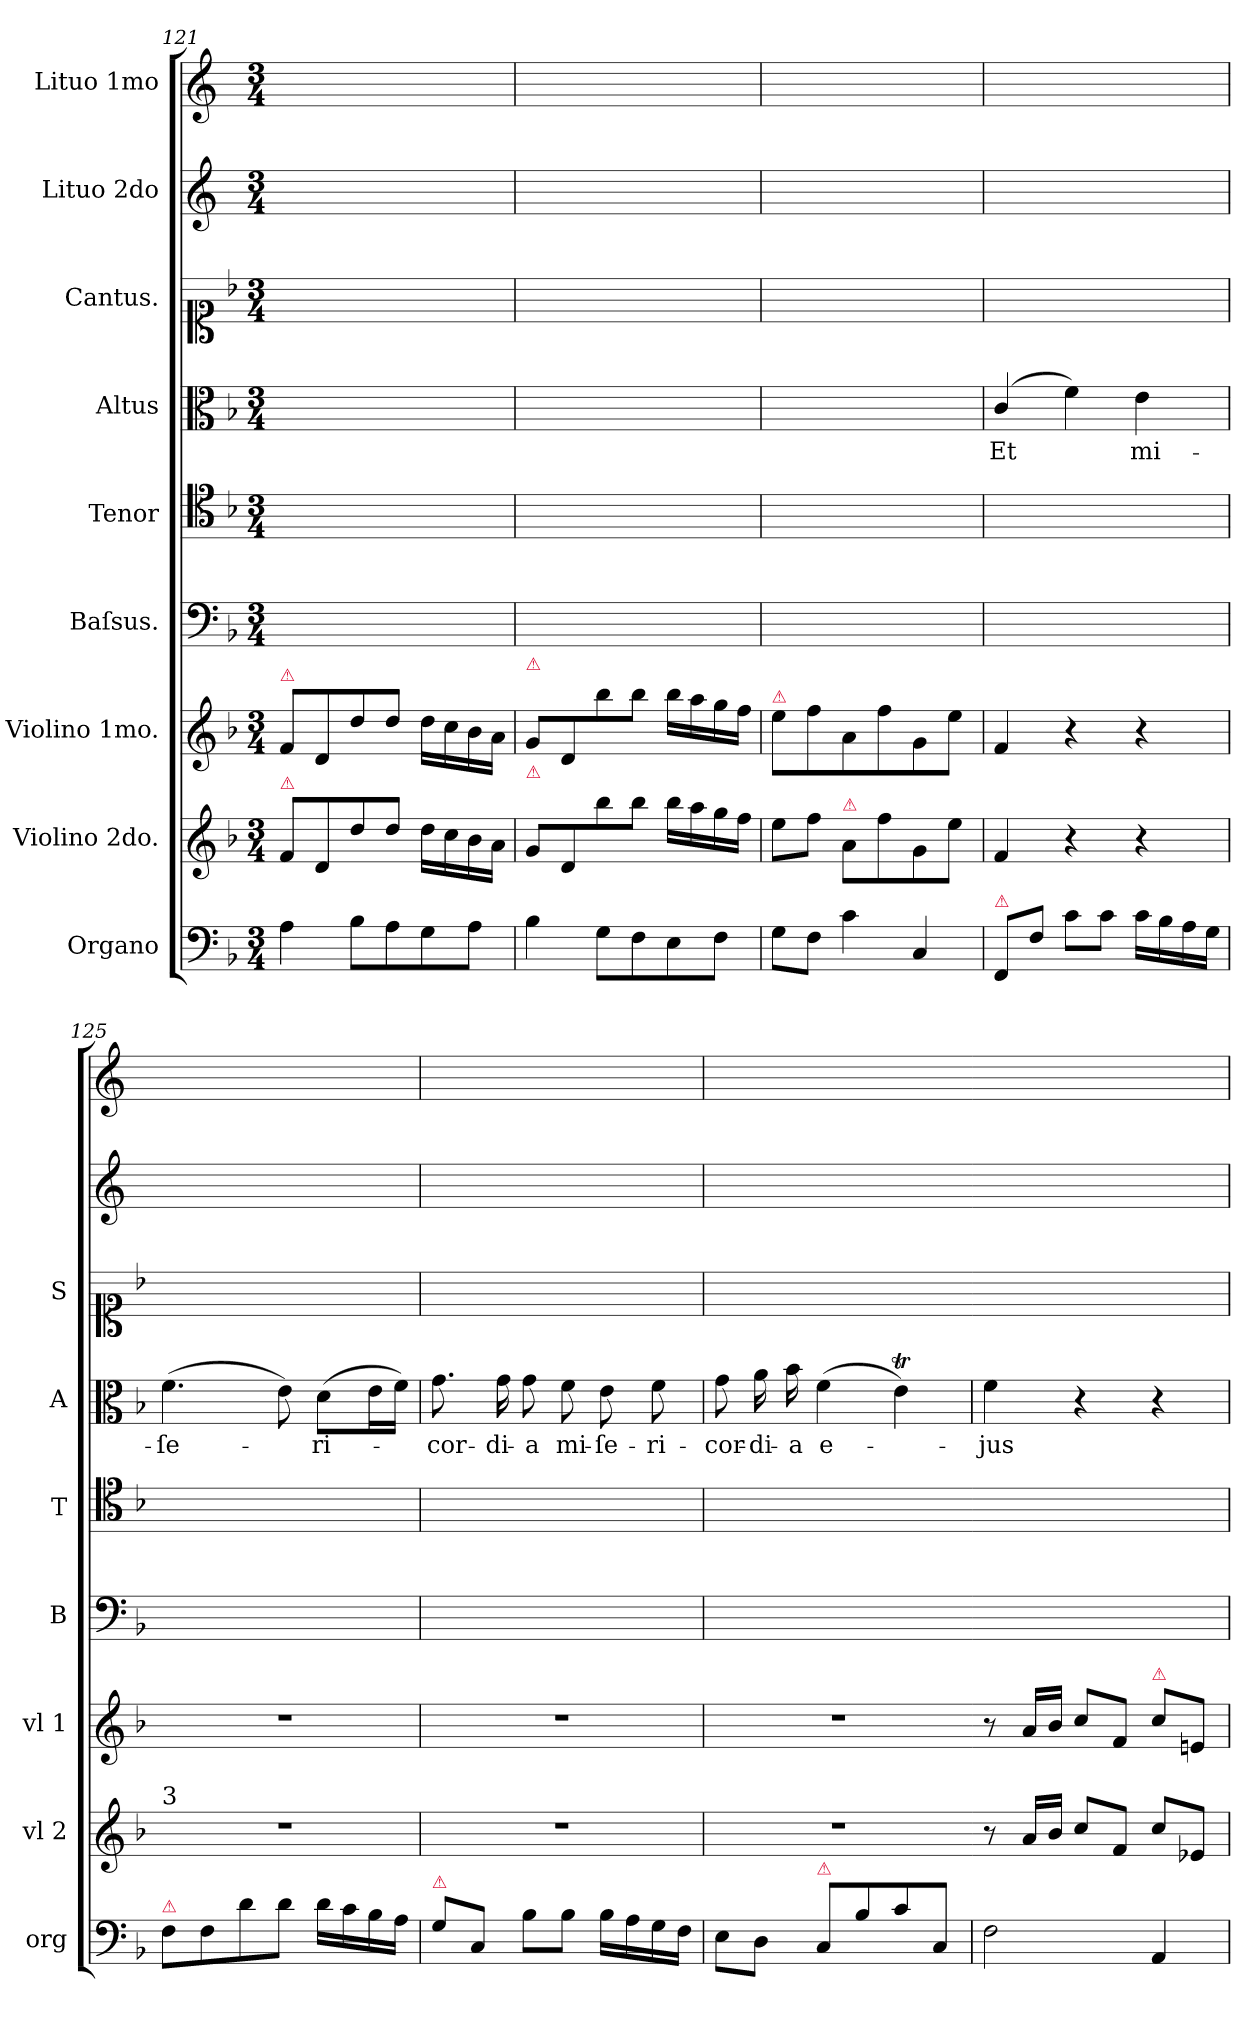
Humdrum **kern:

**kern	**kern	**kern	**kern	**kern	**kern	**text	**kern	**kern	**kern
*part9	*part8	*part7	*part6	*part5	*part4	*part4	*part3	*part2	*part1
*staff9	*staff8	*staff7	*staff6	*staff5	*staff4	*staff4	*staff3	*staff2	*staff1
*I"Organo	*I"Violino 2do.	*I"Violino 1mo.	*I"Baſsus.	*I"Tenor	*I"Altus	*	*I"Cantus.	*I"Lituo 2do	*I"Lituo 1mo
*I'org	*I'vl 2	*I'vl 1	*I'B	*I'T	*I'A	*	*I'S	*	*
*clefF4	*clefG2	*clefG2	*clefF4	*clefC4	*clefC3	*	*clefC1	*clefG2	*clefG2
*	*	*	*	*	*	*	*	*ITrd-3c-5	*ITrd-3c-5
*k[b-]	*k[b-]	*k[b-]	*k[b-]	*k[b-]	*k[b-]	*	*k[b-]	*k[b-]	*k[b-]
*M3/4	*M3/4	*M3/4	*M3/4	*M3/4	*M3/4	*	*M3/4	*M3/4	*M3/4
=121	=121	=121	=121	=121	=121	=121	=121	=121	=121
!	!	!LO:TX:a:color=crimson:t=⚠	!	!	!	!	!	!	!
!	!LO:TX:a:color=crimson:t=⚠	!	!	!	!	!	!	!	!
4A\	8f/L	8f/L	2.ryy	2.ryy	2.ryy	.	2.ryy	2.ryy	2.ryy
.	8d/	8d/	.	.	.	.	.	.	.
8B-\L	8dd\	8dd\	.	.	.	.	.	.	.
8A\	8dd\J	8dd\J	.	.	.	.	.	.	.
8G\	16dd\LL	16dd\LL	.	.	.	.	.	.	.
.	16cc\	16cc\	.	.	.	.	.	.	.
8A\J	16b-\	16b-\	.	.	.	.	.	.	.
.	16a\JJ	16a\JJ	.	.	.	.	.	.	.
=122	=122	=122	=122	=122	=122	=122	=122	=122	=122
!	!	!LO:TX:a:color=crimson:t=⚠	!	!	!	!	!	!	!
!	!LO:TX:a:color=crimson:t=⚠	!	!	!	!	!	!	!	!
4B-\	8g/L	8g/L	2.ryy	2.ryy	2.ryy	.	2.ryy	2.ryy	2.ryy
.	8d/	8d/	.	.	.	.	.	.	.
8G\L	8bb-\	8bb-\	.	.	.	.	.	.	.
8F\	8bb-\J	8bb-\J	.	.	.	.	.	.	.
8E\	16bb-\LL	16bb-\LL	.	.	.	.	.	.	.
.	16aa\	16aa\	.	.	.	.	.	.	.
8F\J	16gg\	16gg\	.	.	.	.	.	.	.
.	16ff\JJ	16ff\JJ	.	.	.	.	.	.	.
=123	=123	=123	=123	=123	=123	=123	=123	=123	=123
!	!	!LO:TX:a:color=crimson:t=⚠	!	!	!	!	!	!	!
8G\L	8ee\L	8ee\L	2.ryy	2.ryy	2.ryy	.	2.ryy	2.ryy	2.ryy
8F\J	8ff\J	8ff\	.	.	.	.	.	.	.
!	!LO:TX:a:color=crimson:t=⚠	!	!	!	!	!	!	!	!
4c\	8a\L	8a/	.	.	.	.	.	.	.
.	8ff\	8ff\	.	.	.	.	.	.	.
4C/	8g/	8g/	.	.	.	.	.	.	.
.	8ee\J	8ee\J	.	.	.	.	.	.	.
=124	=124	=124	=124	=124	=124	=124	=124	=124	=124
!LO:TX:a:color=crimson:t=⚠	!	!	!	!	!	!	!	!	!
8FF/L	4f/	4f/	2.ryy	2.ryy	(>4c/	Et	2.ryy	2.ryy	2.ryy
8F\J	.	.	.	.	.	.	.	.	.
8c\L	4r	4r	.	.	4f\)	.	.	.	.
8c\J	.	.	.	.	.	.	.	.	.
16c\LL	4r	4r	.	.	4e\	mi-	.	.	.
16B-\	.	.	.	.	.	.	.	.	.
16A\	.	.	.	.	.	.	.	.	.
16G\JJ	.	.	.	.	.	.	.	.	.
=125	=125	=125	=125	=125	=125	=125	=125	=125	=125
!	!LO:TX:a:t=3	!	!	!	!	!	!	!	!
!LO:TX:a:color=crimson:t=⚠	!	!	!	!	!	!	!	!	!
8F\L	2.r	2.r	2.ryy	2.ryy	(>4.f\	-ſe-	2.ryy	2.ryy	2.ryy
8F\	.	.	.	.	.	.	.	.	.
8d\	.	.	.	.	.	.	.	.	.
8d\J	.	.	.	.	8e\)	.	.	.	.
16d\LL	.	.	.	.	(>8d\L	-ri-	.	.	.
16c\	.	.	.	.	.	.	.	.	.
16B-\	.	.	.	.	16e\L	.	.	.	.
16A\JJ	.	.	.	.	16f\JJ)	.	.	.	.
=126	=126	=126	=126	=126	=126	=126	=126	=126	=126
!LO:TX:a:color=crimson:t=⚠	!	!	!	!	!	!	!	!	!
8G\L	2.r	2.r	2.ryy	2.ryy	8.g\	-cor-	2.ryy	2.ryy	2.ryy
8C/J	.	.	.	.	.	.	.	.	.
.	.	.	.	.	16g\	-di-	.	.	.
8B-\L	.	.	.	.	8g\	-a	.	.	.
8B-\J	.	.	.	.	8f\	mi-	.	.	.
16B-\LL	.	.	.	.	8e\	-ſe-	.	.	.
16A\	.	.	.	.	.	.	.	.	.
16G\	.	.	.	.	8f\	-ri-	.	.	.
16F\JJ	.	.	.	.	.	.	.	.	.
=127	=127	=127	=127	=127	=127	=127	=127	=127	=127
8E\L	2.r	2.r	2.ryy	2.ryy	8g\	-cor-	2.ryy	2.ryy	2.ryy
8D\J	.	.	.	.	16a\	-di-	.	.	.
.	.	.	.	.	16b-\	-a	.	.	.
!LO:TX:a:color=crimson:t=⚠	!	!	!	!	!	!	!	!	!
8C/L	.	.	.	.	(>4f\	e-	.	.	.
8B-\	.	.	.	.	.	.	.	.	.
8c\	.	.	.	.	4et\)	.	.	.	.
8C/J	.	.	.	.	.	.	.	.	.
=128	=128-	=128-	=128	=128	=128	=128	=128	=128	=128
2F\	8r	8r	2.ryy	2.ryy	4f\	-jus	2.ryy	2.ryy	2.ryy
.	16a/LL	16a/LL	.	.	.	.	.	.	.
.	16b-/JJ	16b-/JJ	.	.	.	.	.	.	.
.	8cc/L	8cc/L	.	.	4r	.	.	.	.
.	8f/J	8f/J	.	.	.	.	.	.	.
!	!	!LO:TX:a:color=crimson:t=⚠	!	!	!	!	!	!	!
4AA/	8cc/L	8cc\L	.	.	4r	.	.	.	.
.	8e-X/J	8en/J	.	.	.	.	.	.	.
=	=	=	=	=	=	=	=	=	=
*-	*-	*-	*-	*-	*-	*-	*-	*-	*-
